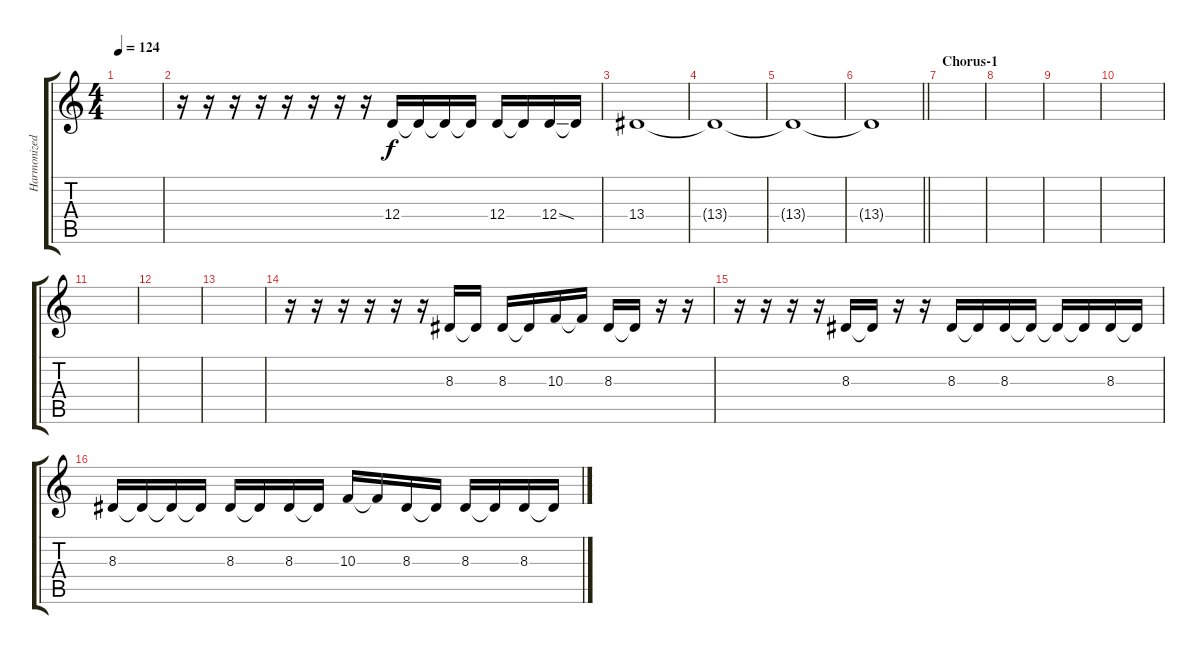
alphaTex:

\track ("Harmonized Vocals" "Harmonized") {instrument trumpet}
\staff {score tabs}
\tuning (E4 B3 G3 D3 A2 E2) {hide}
\ts (4 4)
\tempo 124
\clef g2
\ks c
|
r.16 r.16 r.16 r.16 r.16 r.16 r.16 r.16 12.4.16 12.4{t}.16 12.4{t}.16 12.4{t}.16 12.4.16 12.4{t}.16 12.4{ss}.16 12.4{t}.16 |
13.4.1 |
13.4{t}.1 |
13.4{t}.1 |
\barLineRight lightlight
13.4{t}.1 |
\section ("" "Chorus-1")
|
|
|
|
|
|
|
r.16 r.16 r.16 r.16 r.16 r.16 8.3.16 8.3{t}.16 8.3.16 8.3{t}.16 10.3.16 10.3{t}.16 8.3.16 8.3{t}.16 r.16 r.16 |
r.16 r.16 r.16 r.16 8.3.16 8.3{t}.16 r.16 r.16 8.3.16 8.3{t}.16 8.3.16 8.3{t}.16 8.3{t}.16 8.3{t}.16 8.3.16 8.3{t}.16 |
8.3.16 8.3{t}.16 8.3{t}.16 8.3{t}.16 8.3.16 8.3{t}.16 8.3.16 8.3{t}.16 10.3.16 10.3{t}.16 8.3.16 8.3{t}.16 8.3.16 8.3{t}.16 8.3.16 8.3{t}.16
